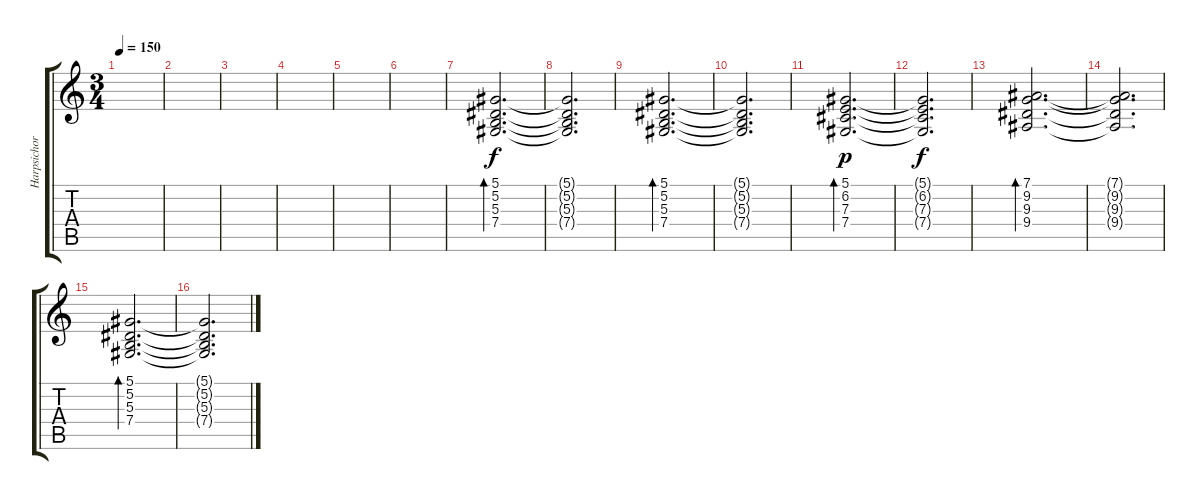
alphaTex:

\track ("Harpsichord" "Harpsichor") {instrument harpsichord}
\staff {score tabs}
\tuning (Eb4 Bb3 Gb3 Db3 Ab2 Eb2) {hide}
\ts (3 4)
\tempo 150
\clef g2
\ks c
|
|
|
|
|
|
\section ("" "")
(5.1 5.2 5.3 7.4).2{d bd 480} |
(5.1{t} 5.2{t} 5.3{t} 7.4{t}).2{d dy f} |
(5.1 5.2 5.3 7.4).2{d bd 480} |
(5.1{t} 5.2{t} 5.3{t} 7.4{t}).2{d} |
(5.1 6.2 7.3 7.4).2{d bd 480 dy p} |
(5.1{t} 6.2{t} 7.3{t} 7.4{t}).2{d dy f} |
(7.1 9.2 9.3 9.4).2{d bd 480} |
(7.1{t} 9.2{t} 9.3{t} 9.4{t}).2{d} |
(5.1 5.2 5.3 7.4).2{d bd 480} |
(5.1{t} 5.2{t} 5.3{t} 7.4{t}).2{d}
